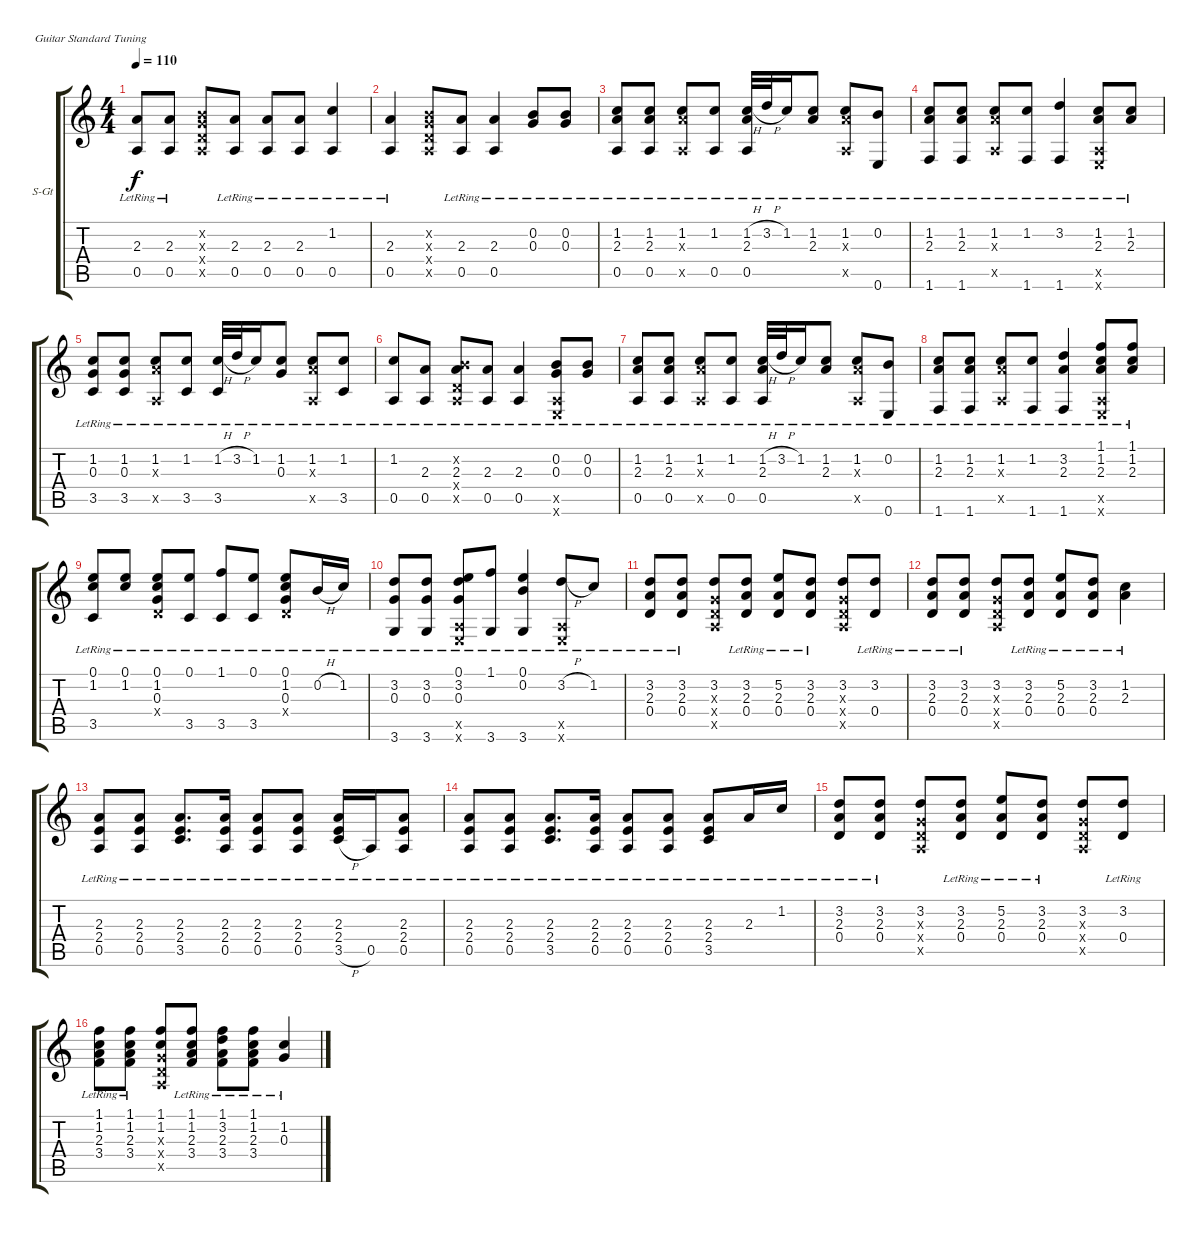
\defaultSystemsLayout 4
\bracketExtendMode groupsimilarinstruments
\firstSystemTrackNameOrientation horizontal
\otherSystemsTrackNameOrientation horizontal
\track ("Steel Guitar" "S-Gt") {instrument acousticguitarsteel}
\staff {score tabs}
\tuning (E4 B3 G3 D3 A2 E2)
\ts (4 4)
\tempo 110
\clef g2
\scale
0.516295
\ks c
(2.3{lr} 0.5{lr}).8{dy f} (2.3{lr} 0.5{lr}).8 (0.2{x} 0.3{x} 0.4{x} 0.5{x}).8 (2.3{lr} 0.5{lr}).8 (2.3{lr} 0.5{lr}).8 (2.3{lr} 0.5{lr}).8 (1.2{lr} 0.5{lr}).4 |
\scale
0.483705 (2.3{lr} 0.5{lr}).4 (0.2{x} 0.3{x} 0.4{x} 0.5{x}).8 (2.3{lr} 0.5{lr}).8 (2.3{lr} 0.5{lr}).4 (0.2{lr} 0.3{lr}).8 (0.2{lr} 0.3{lr}).8 |
\scale
0.588798 (1.2{lr} 2.3{lr} 0.5{lr}).8 (1.2{lr} 2.3{lr} 0.5{lr}).8 (1.2{lr} 2.3{x} 0.5{x}).8 (1.2{lr} 0.5{lr}).8 (1.2{h lr} 2.3{lr} 0.5{lr}).32 3.2{h lr}.32 1.2{lr}.16 (1.2{lr} 2.3{lr}).8 (1.2{lr} 2.3{x} 0.5{x}).8 (0.2{lr} 0.6{lr}).8 |
\scale
0.411202 (1.2{lr} 2.3{lr} 1.6{lr}).8 (1.2{lr} 2.3{lr} 1.6{lr}).8 (1.2{lr} 2.3{x} 0.5{x}).8 (1.2{lr} 1.6{lr}).8 (3.2{lr} 1.6{lr}).4 (1.2{lr} 2.3{lr} 0.6{x} 0.5{x}).8 (1.2{lr} 2.3{lr}).8 |
\scale
0.584011 (1.2{lr} 0.3{lr} 3.5{lr}).8 (1.2{lr} 0.3{lr} 3.5{lr}).8 (1.2{lr} 2.3{x} 0.5{x}).8 (1.2{lr} 3.5{lr}).8 (1.2{h lr} 3.5{lr}).32 3.2{h lr}.32 1.2{lr}.16 (1.2{lr} 0.3{lr}).8 (1.2{lr} 2.3{x} 0.5{x}).8 (1.2{lr} 3.5).8 |
\scale
0.415989 (1.2{lr} 0.5{lr}).8 (2.3{lr} 0.5{lr}).8 (0.2{x} 2.3{lr} 0.4{x} 0.5{x}).8 (2.3{lr} 0.5{lr}).8 (2.3{lr} 0.5{lr}).4 (0.2{lr} 0.3{lr} 0.5{x} 0.6{x}).8 (0.2{lr} 0.3{lr}).8 |
\scale
0.588798 (1.2{lr} 2.3{lr} 0.5{lr}).8 (1.2{lr} 2.3{lr} 0.5{lr}).8 (1.2{lr} 2.3{x} 0.5{x}).8 (1.2{lr} 0.5{lr}).8 (1.2{h lr} 2.3{lr} 0.5{lr}).32 3.2{h lr}.32 1.2{lr}.16 (1.2{lr} 2.3{lr}).8 (1.2{lr} 2.3{x} 0.5{x}).8 (0.2{lr} 0.6{lr}).8 |
\scale
0.411202 (1.2{lr} 2.3{lr} 1.6{lr}).8 (1.2{lr} 2.3{lr} 1.6{lr}).8 (1.2{lr} 2.3{x} 0.5{x}).8 (1.2{lr} 1.6{lr}).8 (3.2{lr} 2.3{lr} 1.6{lr}).4 (1.1{lr} 1.2{lr} 2.3{lr} 0.6{x} 0.5{x}).8 (1.1{lr} 1.2{lr} 2.3{lr}).8 |
\scale
0.55117 (0.1{lr} 1.2{lr} 3.5{lr}).8 (0.1{lr} 1.2{lr}).8 (0.1{lr} 1.2{lr} 0.3{lr} 0.4{x}).8 (0.1{lr} 3.5{lr}).8 (1.1{lr} 3.5{lr}).8 (0.1{lr} 3.5{lr}).8 (0.1{lr} 1.2{lr} 0.3{lr} 0.4{x}).8 0.2{h lr}.16 1.2{lr}.16 |
\scale
0.44883 (3.2{lr} 0.3{lr} 3.6{lr}).8 (3.2{lr} 0.3{lr} 3.6{lr}).8 (0.1{lr} 3.2{lr} 0.3{lr} 0.6{x} 0.5{x}).8 (1.1{lr} 3.6{lr}).8 (0.1{lr} 0.2{lr} 3.6{lr}).4 (3.2{h lr} 0.6{x} 0.5{x}).8 1.2{lr}.8 |
\scale
0.515298 (3.2{lr} 2.3{lr} 0.4{lr}).8 (3.2{lr} 2.3{lr} 0.4{lr}).8 (3.2 0.3{x} 0.4{x} 0.5{x}).8 (3.2{lr} 2.3{lr} 0.4{lr}).8 (5.2{lr} 2.3{lr} 0.4{lr}).8 (3.2{lr} 2.3{lr} 0.4{lr}).8 (3.2 0.3{x} 0.4{x} 0.5{x}).8 (3.2{lr} 0.4{lr}).8 |
\scale
0.484702 (3.2{lr} 2.3{lr} 0.4{lr}).8 (3.2{lr} 2.3{lr} 0.4{lr}).8 (3.2 0.3{x} 0.4{x} 0.5{x}).8 (3.2{lr} 2.3{lr} 0.4{lr}).8 (5.2{lr} 2.3{lr} 0.4{lr}).8 (3.2{lr} 2.3{lr} 0.4{lr}).8 (1.2{lr} 2.3{lr}).4 |
\scale
0.5 (2.3{lr} 2.4{lr} 0.5{lr}).8 (2.3{lr} 2.4{lr} 0.5{lr}).8 (2.3{lr} 2.4{lr} 3.5{lr}).8{d} (2.3{lr} 2.4{lr} 0.5{lr}).16 (2.3{lr} 2.4{lr} 0.5{lr}).8 (2.3{lr} 2.4{lr} 0.5{lr}).8 (2.3{lr} 2.4{lr} 3.5{h lr}).16 0.5{lr}.16 (2.3{lr} 2.4{lr} 0.5{lr}).8 |
\scale
0.5 (2.3{lr} 2.4{lr} 0.5{lr}).8 (2.3{lr} 2.4{lr} 0.5{lr}).8 (2.3{lr} 2.4{lr} 3.5{lr}).8{d} (2.3{lr} 2.4{lr} 0.5{lr}).16 (2.3{lr} 2.4{lr} 0.5{lr}).8 (2.3{lr} 2.4{lr} 0.5{lr}).8 (2.3{lr} 2.4{lr} 3.5{lr}).8 2.3{lr}.16 1.2{lr}.16 |
\scale
0.515298 (3.2{lr} 2.3{lr} 0.4{lr}).8 (3.2{lr} 2.3{lr} 0.4{lr}).8 (3.2 0.3{x} 0.4{x} 0.5{x}).8 (3.2{lr} 2.3{lr} 0.4{lr}).8 (5.2{lr} 2.3{lr} 0.4{lr}).8 (3.2{lr} 2.3{lr} 0.4{lr}).8 (3.2 0.3{x} 0.4{x} 0.5{x}).8 (3.2{lr} 0.4{lr}).8 |
\scale
0.484702 (1.2{lr} 2.3{lr} 3.4{lr} 1.1).8 (1.2{lr} 2.3{lr} 3.4{lr} 1.1).8 (1.2 0.3{x} 0.4{x} 0.5{x} 1.1).8 (1.2{lr} 2.3{lr} 3.4{lr} 1.1).8 (3.2{lr} 2.3{lr} 3.4{lr} 1.1).8 (1.2{lr} 2.3{lr} 3.4{lr} 1.1).8 (1.2{lr} 0.3{lr}).4
